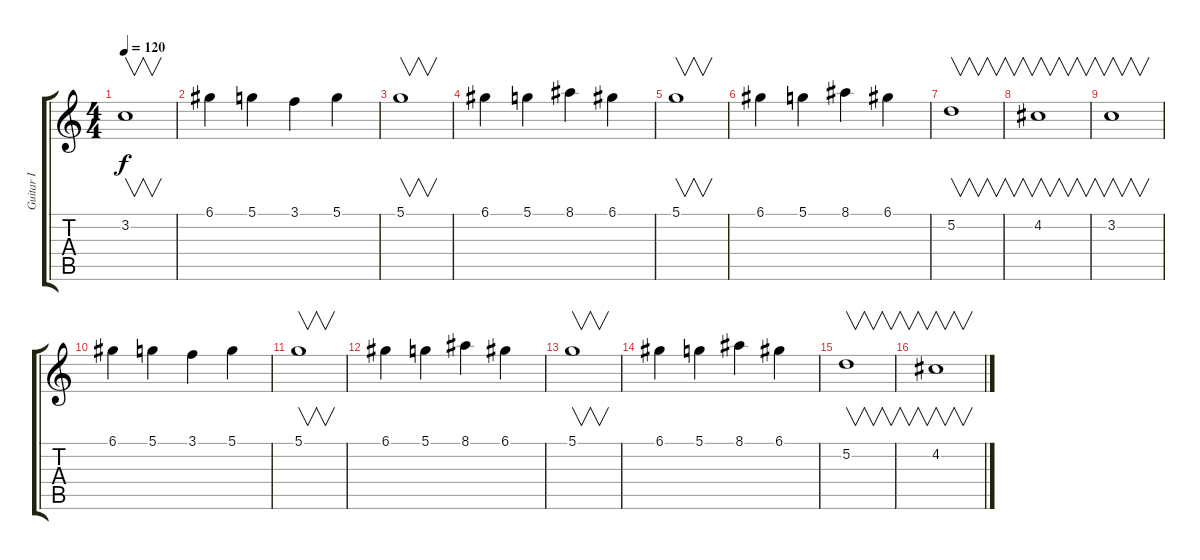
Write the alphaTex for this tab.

\track ("Guitar I" "Guitar I") {instrument distortionguitar}
\staff {score tabs}
\tuning (D4 A3 F3 C3 G2 D2) {hide}
\ts (4 4)
\tempo 120
\clef g2
\ks c
3.2.1{v dy f} |
6.1.4 5.1.4 3.1.4 5.1.4 |
5.1.1{v} |
6.1.4 5.1.4 8.1.4 6.1.4 |
5.1.1{v} |
6.1.4 5.1.4 8.1.4 6.1.4 |
5.2.1{v} |
4.2.1{v} |
3.2.1{v} |
6.1.4 5.1.4 3.1.4 5.1.4 |
5.1.1{v} |
6.1.4 5.1.4 8.1.4 6.1.4 |
5.1.1{v} |
6.1.4 5.1.4 8.1.4 6.1.4 |
5.2.1{v} |
4.2.1{v}
